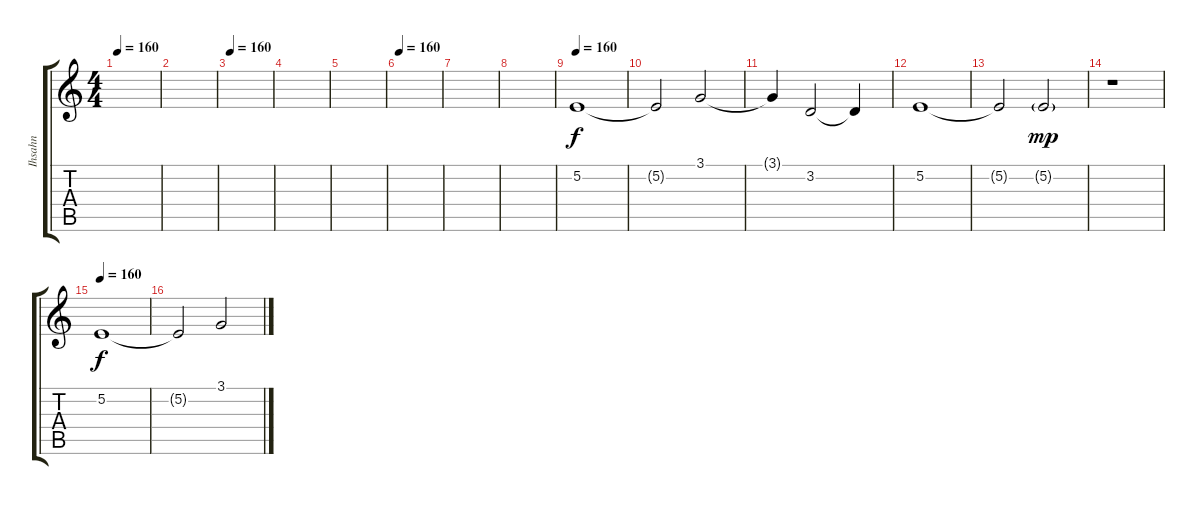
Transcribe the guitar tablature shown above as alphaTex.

\track ("Ihsahn" "Ihsahn") {instrument stringensemble1}
\staff {score tabs}
\tuning (E4 B3 G3 D3 A2 E2) {hide}
\ts (4 4)
\tempo 160
\clef g2
\ks c
|
|
\tempo 170
\tempo 160
|
|
|
\tempo 170
\tempo 160
|
|
|
\tempo 160
5.2.1 |
5.2{t}.2 3.1.2 |
3.1{t}.4 3.2.2 3.2{t}.4 |
5.2.1 |
5.2{t}.2 5.2{g}.2{dy mp} |
r.1 |
\tempo 160
5.2.1{dy f} |
5.2{t}.2 3.1.2
